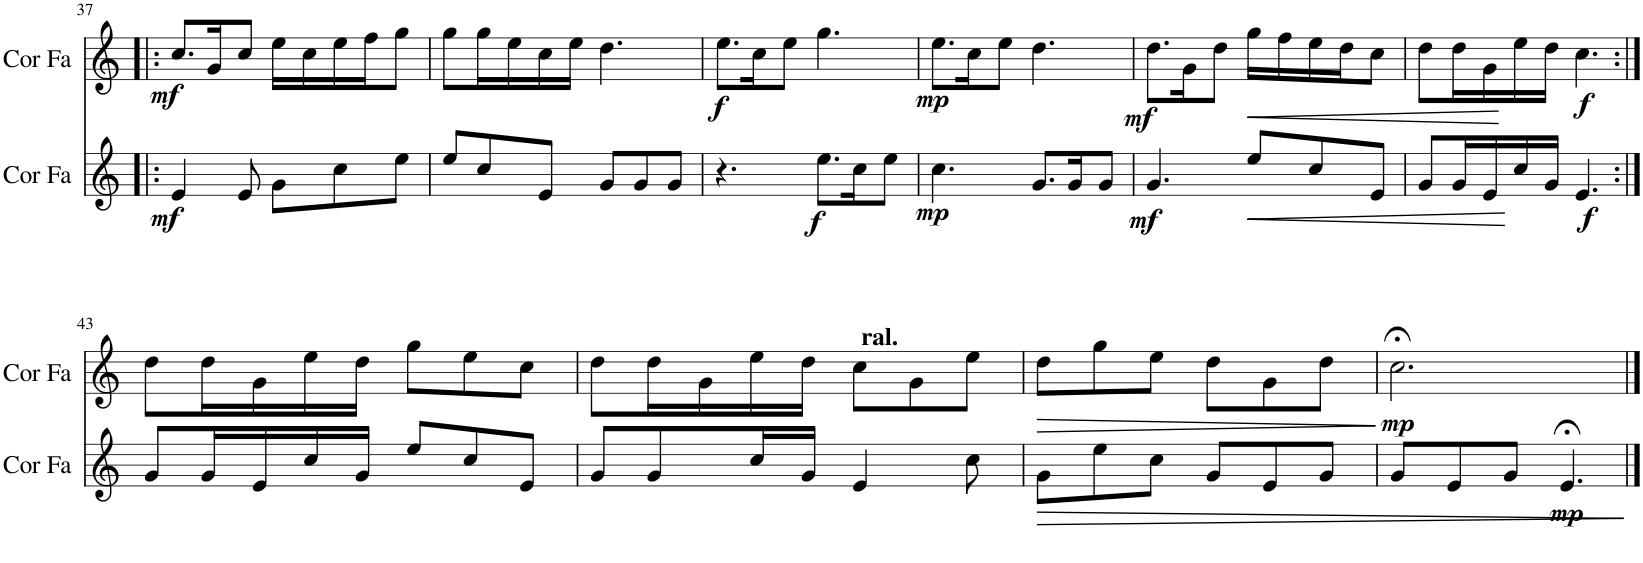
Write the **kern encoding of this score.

**kern	**dynam	**kern	**dynam
*part2	*part2	*part1	*part1
*staff2	*staff2	*staff1	*staff1
*I"Cor en Fa	*	*I"Cor en Fa	*
*I'Cor Fa	*	*I'Cor Fa	*
!!LO:PB:g=z
*clefG2	*	*clefG2	*
*Trd4c7	*	*Trd4c7	*
*k[]	*	*k[]	*
*M6/8	*	*M6/8	*
=37!|:	=37!|:	=37!|:	=37!|:
!	!LO:DY:b	!	!LO:DY:b
4e/	mf	8.cc/L	mf
.	.	16g/K	.
8e/	.	8cc/J	.
8g\L	.	16ee\LL	.
.	.	16cc\	.
8cc\	.	16ee\	.
.	.	16ff\J	.
8ee\J	.	8gg\J	.
=38	=38	=38	=38
8ee/L	.	8gg\L	.
8cc/	.	16gg\L	.
.	.	16ee\	.
8e/J	.	16cc\	.
.	.	16ee\JJ	.
8g/L	.	4.dd\	.
8g/	.	.	.
8g/J	.	.	.
=39	=39	=39	=39
!	!	!	!LO:DY:b
4.r	.	8.ee\L	f
.	.	16cc\K	.
.	.	8ee\J	.
!	!LO:DY:b	!	!
8.ee\L	f	4.gg\	.
16cc\K	.	.	.
8ee\J	.	.	.
=40	=40	=40	=40
!	!LO:DY:b	!	!LO:DY:b
4.cc\	mp	8.ee\L	mp
.	.	16cc\K	.
.	.	8ee\J	.
8.g/L	.	4.dd\	.
16g/K	.	.	.
8g/J	.	.	.
=41	=41	=41	=41
!	!LO:DY:b	!	!LO:DY:b
4.g/	mf	8.dd\L	mf
.	.	16g\K	.
.	.	8dd\J	.
!	!LO:HP:b	!	!LO:HP:b
8ee/L	<	16gg\LL	<
.	.	16ff\	.
8cc/	.	16ee\	.
.	.	16dd\J	.
8e/J	.	8cc\J	.
.	[	.	[
=42	=42	=42	=42
8g/L	.	8dd\L	.
16g/L	.	16dd\L	.
16e/	.	16g\	.
16cc/	.	16ee\	.
16g/JJ	.	16dd\JJ	.
!	!LO:DY:b	!	!LO:DY:b
4.e/	f	4.cc\	f
!!LO:LB:g=z
=43:|!	=43:|!	=43:|!	=43:|!
8g/L	.	8dd\L	.
16g/L	.	16dd\L	.
16e/	.	16g\	.
16cc/	.	16ee\	.
16g/JJ	.	16dd\JJ	.
8ee/L	.	8gg\L	.
8cc/	.	8ee\	.
8e/J	.	8cc\J	.
=44	=44	=44	=44
8g/L	.	8dd\L	.
8g/	.	16dd\L	.
.	.	16g\	.
16cc/L	.	16ee\	.
16g/JJ	.	16dd\JJ	.
!	!	!LO:TX:a:B:t=ral.	!
4e/	.	8cc\L	.
.	.	8g\	.
8cc\	.	8ee\J	.
=45	=45	=45	=45
!	!LO:HP:b	!	!LO:HP:b
8g\L	>	8dd\L	>
8ee\	.	8gg\	.
8cc\J	.	8ee\J	.
8g/L	.	8dd\L	.
8e/	.	8g\	.
8g/J	.	8dd\J	.
.	]	.	]
=46	=46	=46	=46
!	!	!	!LO:DY:b
8g/L	.	2.cc;<\	mp
8e/	.	.	.
8g/J	.	.	.
!	!LO:DY:b	!	!
4.e;</	mp	.	.
==	==	==	==
*-	*-	*-	*-
